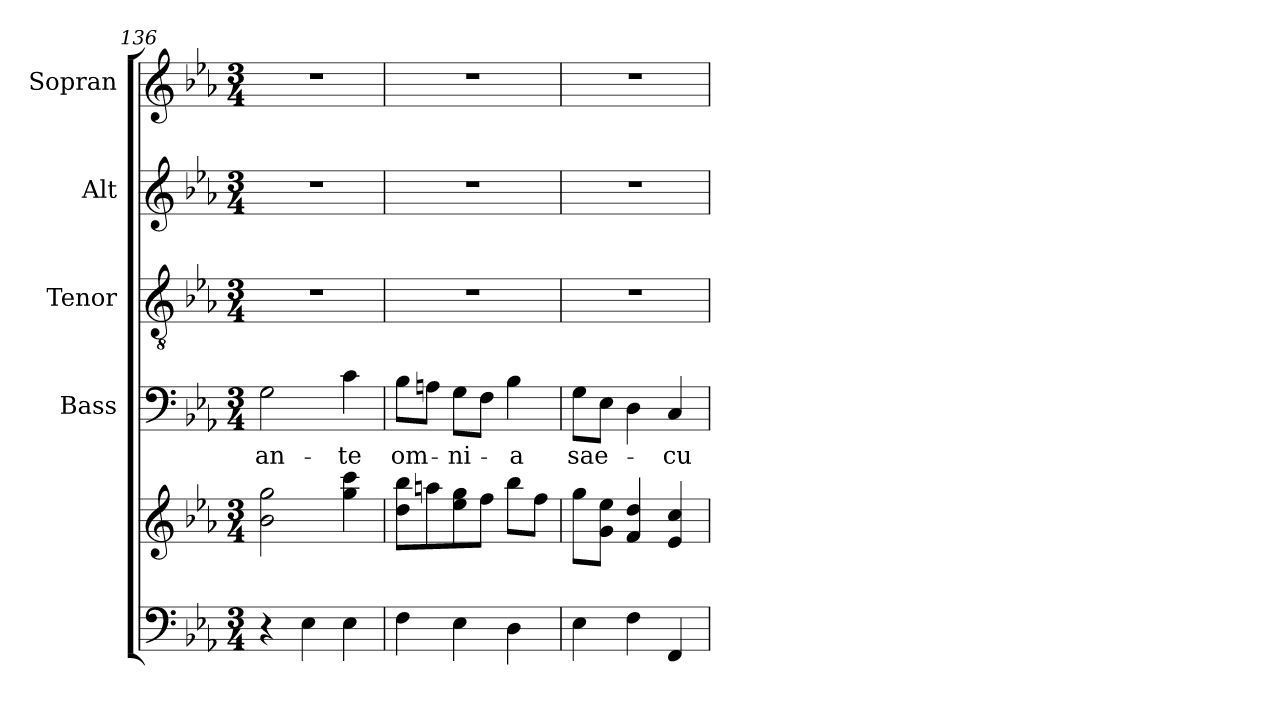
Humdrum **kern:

**kern	**kern	**kern	**text	**kern	**kern	**kern
*part5	*part5	*part4	*part4	*part3	*part2	*part1
*staff6	*staff5	*staff4	*staff4	*staff3	*staff2	*staff1
*	*	*I"Bass	*	*I"Tenor	*I"Alt	*I"Sopran
*	*	*I'B.	*	*I'T.	*I'A.	*I'S.
*clefF4	*clefG2	*clefF4	*	*clefGv2	*clefG2	*clefG2
*k[b-e-a-]	*k[b-e-a-]	*k[b-e-a-]	*	*k[b-e-a-]	*k[b-e-a-]	*k[b-e-a-]
*E-:	*E-:	*E-:	*	*E-:	*E-:	*E-:
*M3/4	*M3/4	*M3/4	*	*M3/4	*M3/4	*M3/4
=136	=136	=136	=136	=136	=136	=136
!	!	!	!LO:LY:b	!	!	!
4r	2b-\ 2gg\	2G\	an-	2.r	2.r	2.r
4E-\	.	.	.	.	.	.
!	!	!	!LO:LY:b	!	!	!
4E-\	4gg\ 4ccc\	4c\	-te	.	.	.
=137	=137	=137	=137	=137	=137	=137
!	!	!	!LO:LY:b	!	!	!
4F\	8dd\ 8bb-\L	8B-\L	om-	2.r	2.r	2.r
.	8aan\	8An\J	.	.	.	.
!	!	!	!LO:LY:b	!	!	!
4E-\	8ee-\ 8gg\	8G\L	-ni-	.	.	.
.	8ff\J	8F\J	.	.	.	.
!	!	!	!LO:LY:b	!	!	!
4D\	8bb-\L	4B-\	-a	.	.	.
.	8ff\J	.	.	.	.	.
=138	=138	=138	=138	=138	=138	=138
!	!	!	!LO:LY:b	!	!	!
4E-\	8gg\L	8G\L	sae-	2.r	2.r	2.r
.	8g\ 8ee-\J	8E-\J	.	.	.	.
4F\	4f/ 4dd/	4D\	.	.	.	.
!	!	!	!LO:LY:b	!	!	!
4FF/	4e-/ 4cc/	4C/	-cu-	.	.	.
=	=	=	=	=	=	=
*-	*-	*-	*-	*-	*-	*-
